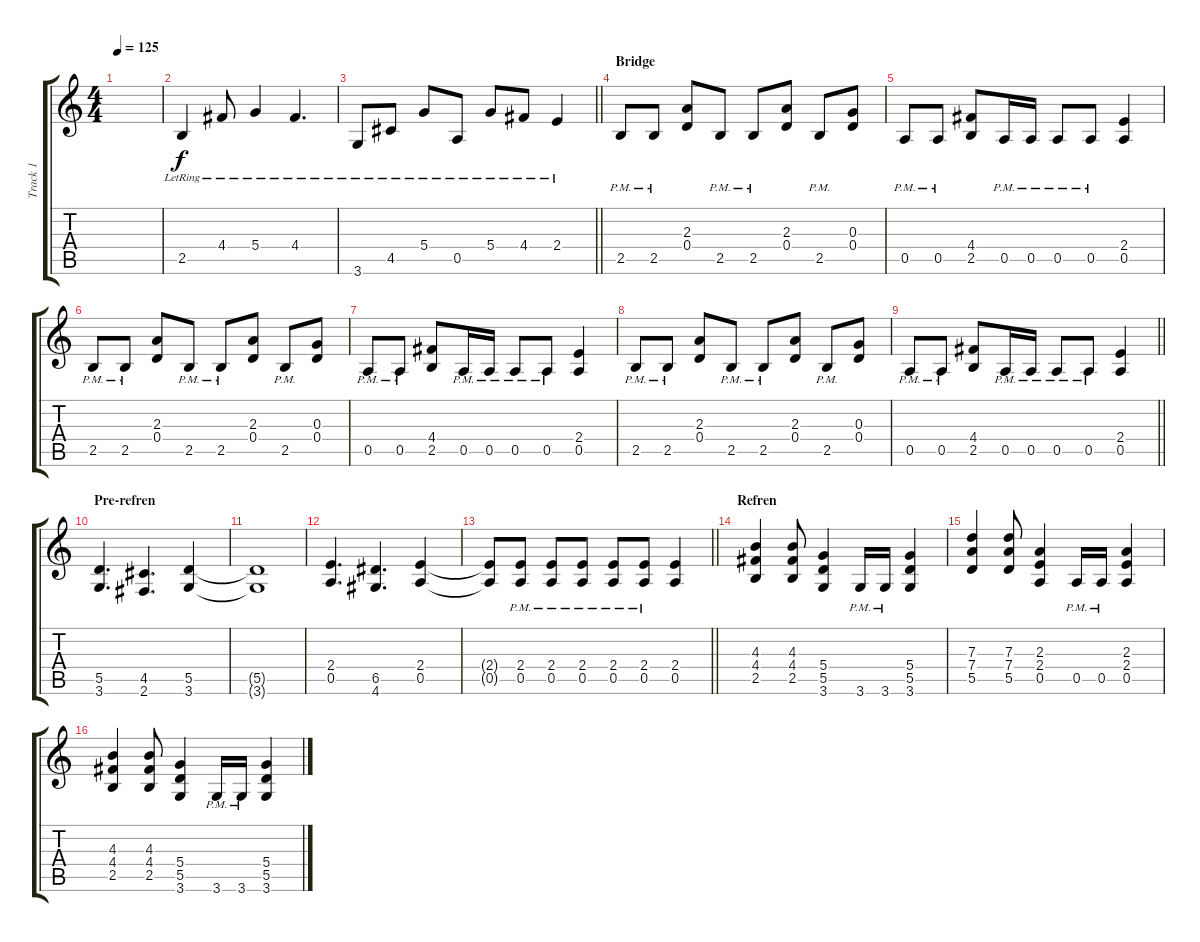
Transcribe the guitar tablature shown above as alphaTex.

\track ("Track 1" "Track 1") {instrument distortionguitar}
\staff {score tabs}
\tuning (E4 B3 G3 D3 A2 E2) {hide}
\ts (4 4)
\tempo 125
\clef g2
\ks c
|
2.5{lr}.4 4.4{lr}.8 5.4{lr}.4 4.4{lr}.4{d} |
\barLineRight lightlight
3.6{lr}.8 4.5{lr}.8 5.4{lr}.8 0.5{lr}.8 5.4{lr}.8 4.4{lr}.8 2.4{lr}.4 |
\section ("" "Bridge")
2.5{pm}.8{volume 16 instrument distortionguitar} 2.5{pm}.8 (2.3 0.4).8 2.5{pm}.8 2.5{pm}.8 (2.3 0.4).8 2.5{pm}.8 (0.3 0.4).8 |
0.5{pm}.8 0.5{pm}.8 (4.4 2.5).8 0.5{pm}.16 0.5{pm}.16 0.5{pm}.8 0.5{pm}.8 (2.4 0.5).4 |
2.5{pm}.8 2.5{pm}.8 (2.3 0.4).8 2.5{pm}.8 2.5{pm}.8 (2.3 0.4).8 2.5{pm}.8 (0.3 0.4).8 |
0.5{pm}.8 0.5{pm}.8 (4.4 2.5).8 0.5{pm}.16 0.5{pm}.16 0.5{pm}.8 0.5{pm}.8 (2.4 0.5).4 |
2.5{pm}.8 2.5{pm}.8 (2.3 0.4).8 2.5{pm}.8 2.5{pm}.8 (2.3 0.4).8 2.5{pm}.8 (0.3 0.4).8 |
\barLineRight lightlight
0.5{pm}.8 0.5{pm}.8 (4.4 2.5).8 0.5{pm}.16 0.5{pm}.16 0.5{pm}.8 0.5{pm}.8 (2.4 0.5).4 |
\section ("" "Pre-refren")
(5.5 3.6).4{d} (4.5 2.6).4{d} (5.5 3.6).4 |
(5.5{t} 3.6{t}).1 |
(2.4 0.5).4{d} (6.5 4.6).4{d} (2.4 0.5).4 |
\barLineRight lightlight
(2.4{t} 0.5{t}).8 (2.4{pm} 0.5{pm}).8 (2.4{pm} 0.5{pm}).8 (2.4{pm} 0.5{pm}).8 (2.4{pm} 0.5{pm}).8 (2.4{pm} 0.5{pm}).8 (2.4 0.5).4 |
\section ("" "Refren")
(4.3 4.4 2.5).4 (4.3 4.4 2.5).8 (5.4 5.5 3.6).4 3.6{pm}.16 3.6{pm}.16 (5.4 5.5 3.6).4 |
(7.3 7.4 5.5).4 (7.3 7.4 5.5).8 (2.3 2.4 0.5).4 0.5{pm}.16 0.5{pm}.16 (2.3 2.4 0.5).4 |
(4.3 4.4 2.5).4 (4.3 4.4 2.5).8 (5.4 5.5 3.6).4 3.6{pm}.16 3.6{pm}.16 (5.4 5.5 3.6).4
